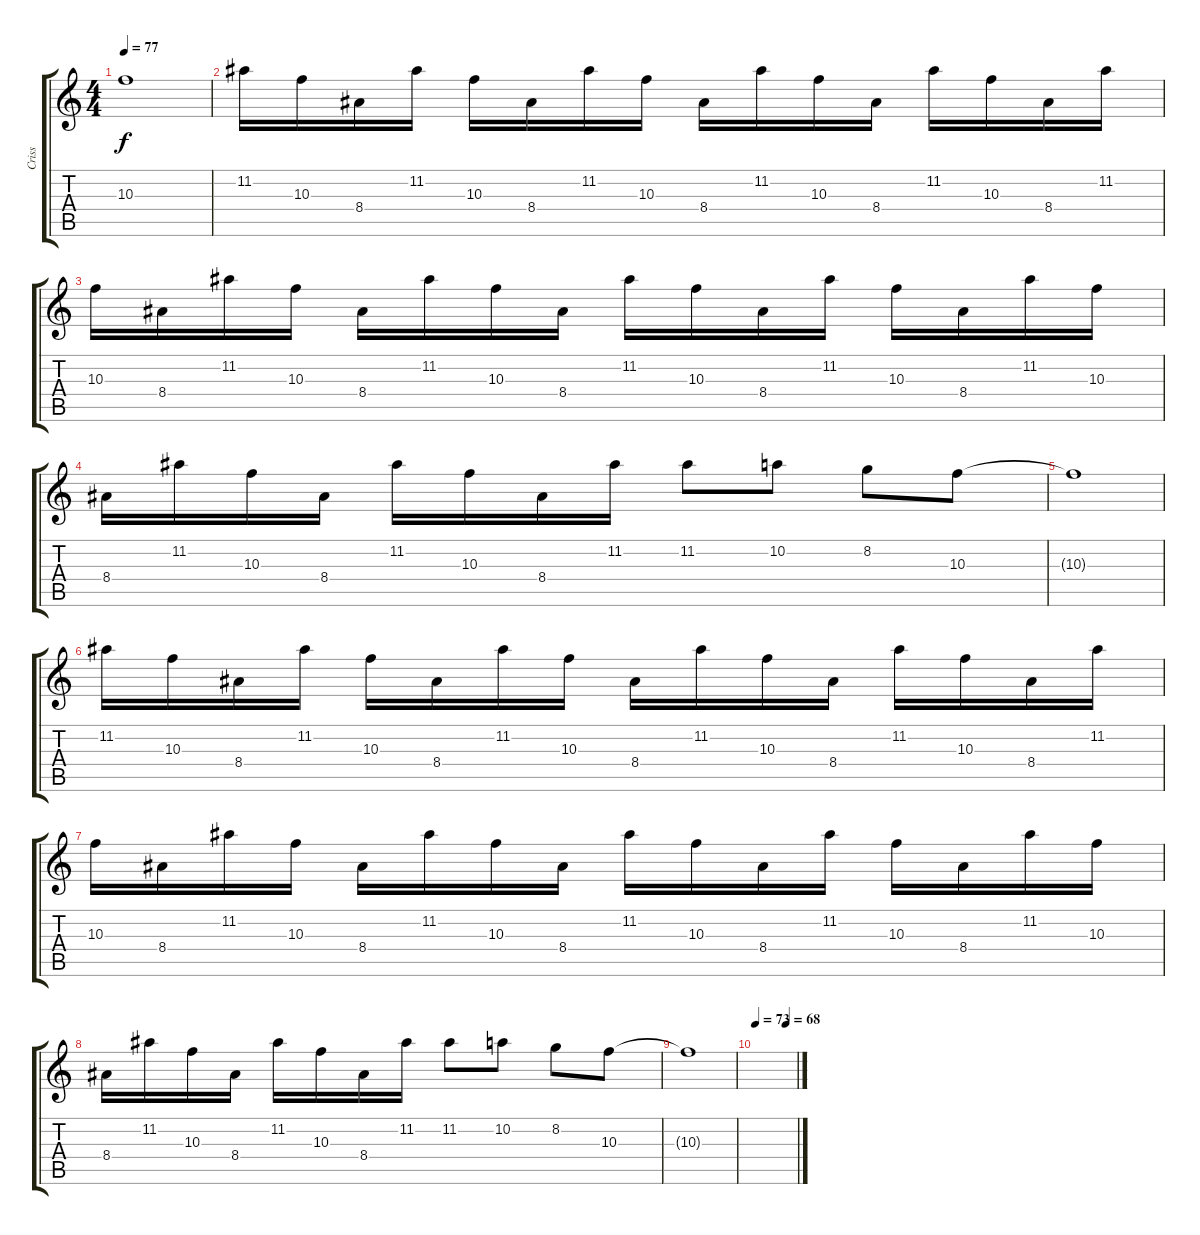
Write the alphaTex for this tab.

\track ("Criss" "Criss") {instrument overdrivenguitar}
\staff {score tabs}
\tuning (E4 B3 G3 D3 A2 E2) {hide}
\ts (4 4)
\tempo 77
\clef g2
\ks c
10.3{t}.1{dy f} |
11.2.16 10.3.16 8.4.16 11.2.16 10.3.16 8.4.16 11.2.16 10.3.16 8.4.16 11.2.16 10.3.16 8.4.16 11.2.16 10.3.16 8.4.16 11.2.16 |
10.3.16 8.4.16 11.2.16 10.3.16 8.4.16 11.2.16 10.3.16 8.4.16 11.2.16 10.3.16 8.4.16 11.2.16 10.3.16 8.4.16 11.2.16 10.3.16 |
8.4.16 11.2.16 10.3.16 8.4.16 11.2.16 10.3.16 8.4.16 11.2.16 11.2.8 10.2.8 8.2.8 10.3.8 |
10.3{t}.1 |
11.2.16 10.3.16 8.4.16 11.2.16 10.3.16 8.4.16 11.2.16 10.3.16 8.4.16 11.2.16 10.3.16 8.4.16 11.2.16 10.3.16 8.4.16 11.2.16 |
10.3.16 8.4.16 11.2.16 10.3.16 8.4.16 11.2.16 10.3.16 8.4.16 11.2.16 10.3.16 8.4.16 11.2.16 10.3.16 8.4.16 11.2.16 10.3.16 |
8.4.16 11.2.16 10.3.16 8.4.16 11.2.16 10.3.16 8.4.16 11.2.16 11.2.8 10.2.8 8.2.8 10.3.8 |
10.3{t}.1 |
\tempo 73
\tempo (68 0.75)
